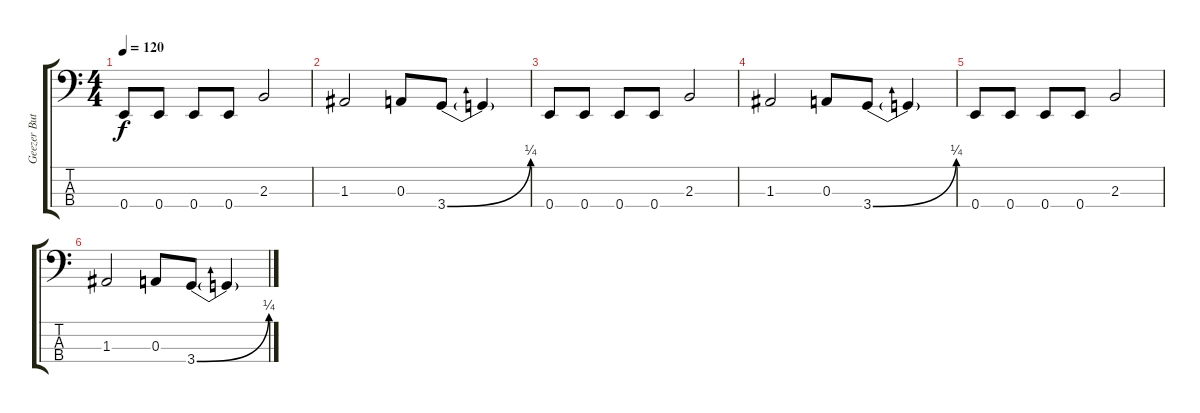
\track ("Geezer Butler" "Geezer But") {instrument electricbassfinger}
\staff {score tabs}
\tuning (G2 D2 A1 E1) {hide}
\ts (4 4)
\tempo 120
\clef f4
\ks c
0.4.8{dy f volume 8} 0.4.8 0.4.8 0.4.8 2.3.2 |
1.3.2{volume 7} 0.3.8 3.4{be (bend 0 0 60 1)}.8 3.4{t}.4 |
0.4.8{volume 4} 0.4.8 0.4.8 0.4.8 2.3.2 |
1.3.2{volume 3} 0.3.8 3.4{be (bend 0 0 60 1)}.8 3.4{t}.4 |
0.4.8{volume 2} 0.4.8 0.4.8 0.4.8 2.3.2 |
1.3.2{volume 0} 0.3.8 3.4{be (bend 0 0 60 1)}.8 3.4{t}.4
